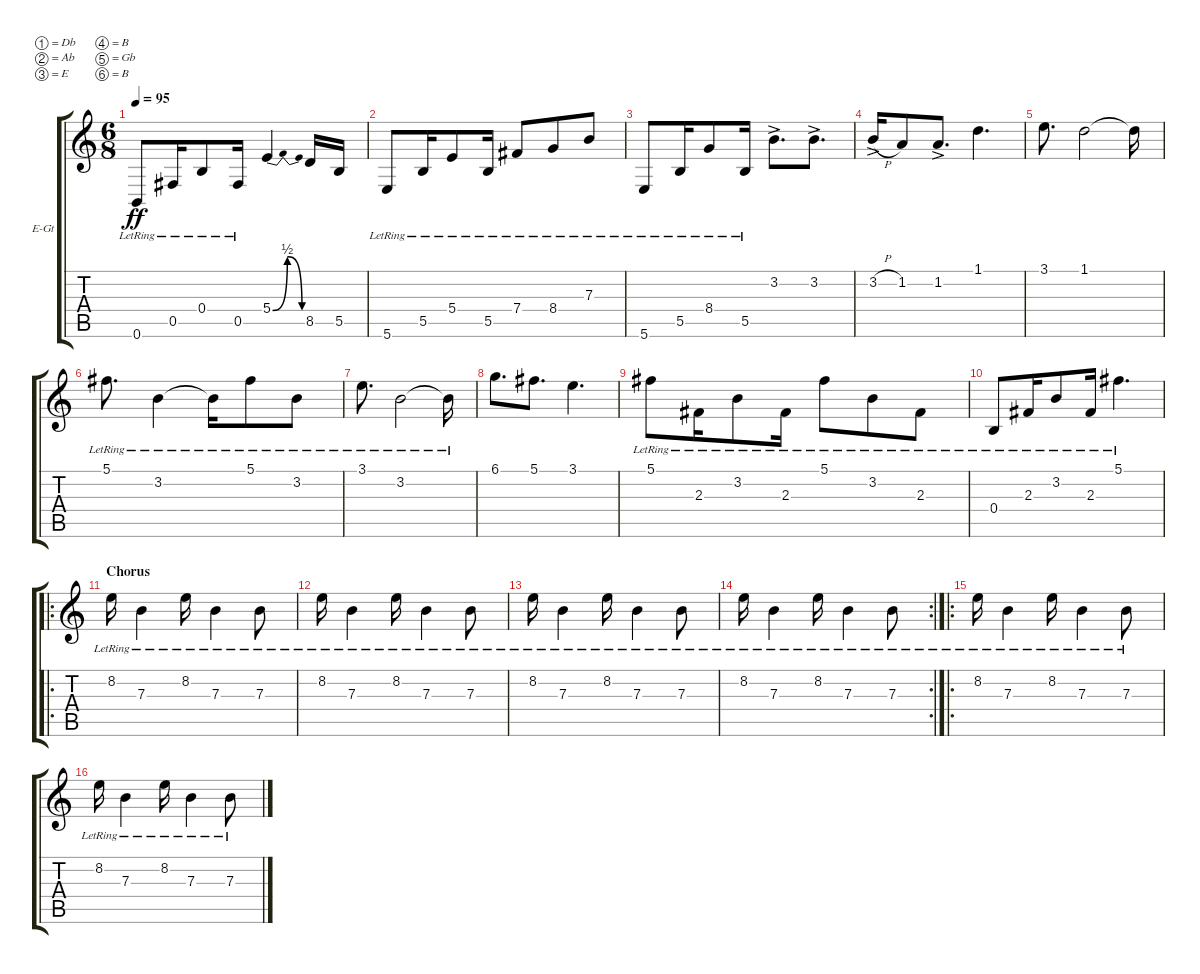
\defaultSystemsLayout 4
\bracketExtendMode groupsimilarinstruments
\firstSystemTrackNameOrientation horizontal
\otherSystemsTrackNameOrientation horizontal
\track ("GTR Clean (Serj)" "E-Gt") {instrument electricguitarclean}
\staff {score tabs}
\tuning (Db4 Ab3 E3 B2 Gb2 B1)
\ts (6 8)
\tempo 95
\clef g2
\ks c
0.6{lr}.8{dy ff} 0.5{lr}.16 0.4{lr}.8 0.5{lr}.16 5.4{be (bendrelease 0 0 9.6 2 28.799999999999997 2 39.6 0)}.4 8.5.16 5.5.16 |
5.6{lr}.8 5.5{lr}.16 5.4{lr}.8 5.5{lr}.16 7.4{lr}.8 8.4{lr}.8 7.3{lr}.8 |
5.6{lr}.8 5.5{lr}.16 8.4{lr}.8 5.5{lr}.16 3.2{ac}.8{d} 3.2{ac}.8{d} |
3.2{h ac}.16 1.2.8 1.2{ac}.8{d} 1.1.4{d} |
3.1.8{d} 1.1.2 1.1{t}.16 |
5.1{lr}.8{d} 3.2{lr}.4 3.2{lr t}.16 5.1{lr}.8 3.2{lr}.8 |
3.1{lr}.8{d} 3.2{lr}.2 3.2{lr t}.16 |
6.1.8{d} 5.1.8{d} 3.1.4{d} |
5.1{lr}.8 2.3{lr}.16 3.2{lr}.8 2.3{lr}.16 5.1{lr}.8 3.2{lr}.8 2.3{lr}.8 |
0.4{lr}.8 2.3{lr}.16 3.2{lr}.8 2.3{lr}.16 5.1{lr}.4{d} |
\ro
\section ("" "Chorus")
8.2{lr}.16 7.3{lr}.4 8.2{lr}.16 7.3{lr}.4 7.3{lr}.8 |
8.2{lr}.16 7.3{lr}.4 8.2{lr}.16 7.3{lr}.4 7.3{lr}.8 |
8.2{lr}.16 7.3{lr}.4 8.2{lr}.16 7.3{lr}.4 7.3{lr}.8 |
\rc 2
8.2{lr}.16 7.3{lr}.4 8.2{lr}.16 7.3{lr}.4 7.3{lr}.8 |
\ro
8.2{lr}.16 7.3{lr}.4 8.2{lr}.16 7.3{lr}.4 7.3{lr}.8 |
8.2{lr}.16 7.3{lr}.4 8.2{lr}.16 7.3{lr}.4 7.3{lr}.8
